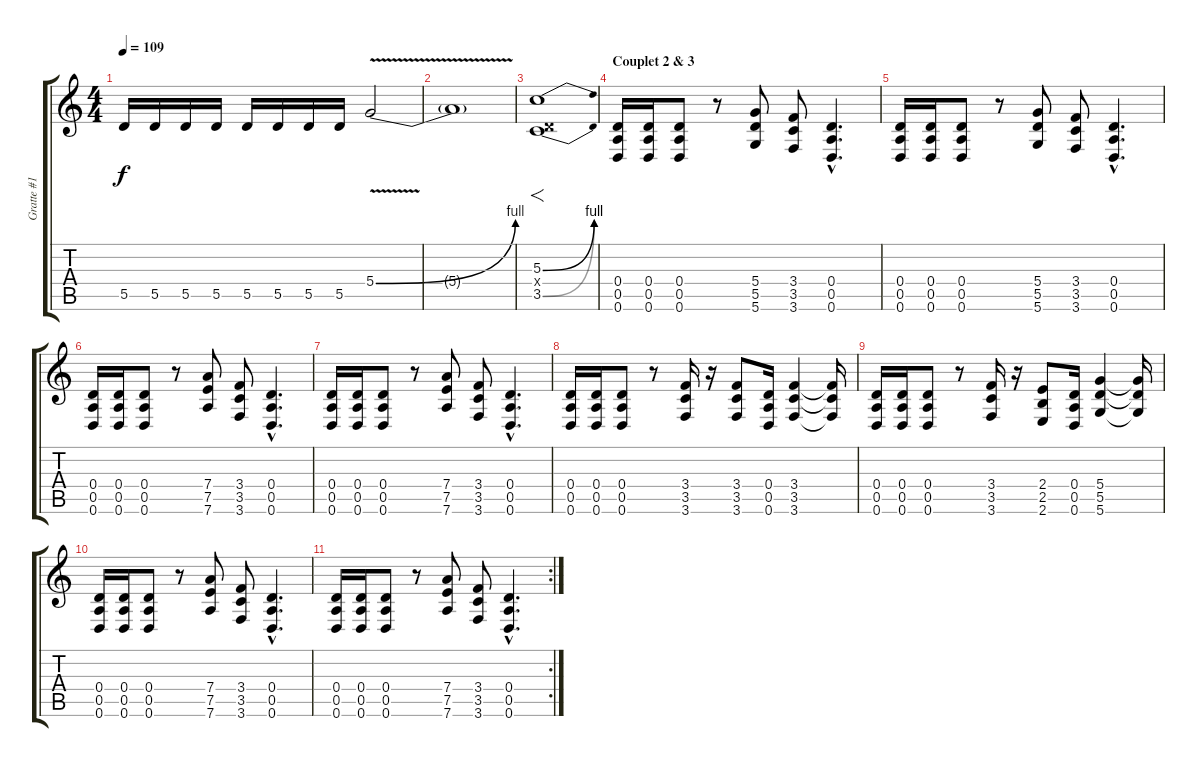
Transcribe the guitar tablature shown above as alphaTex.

\track ("Gratte #1" "Gratte #1") {instrument distortionguitar}
\staff {score tabs}
\tuning (E4 B3 G3 D3 A2 D2) {hide}
\ts (4 4)
\tempo 109
\clef g2
\ks c
5.5.16{dy f} 5.5.16 5.5.16 5.5.16 5.5.16 5.5.16 5.5.16 5.5.16 5.4{be (bend 0 0 60 4) v}.2 |
5.4{t}.1 |
(5.3{be (bend 0 0 60 4)} 0.4{x} 3.5{be (bend 0 0 60 4)}).1{f} |
\section ("" "Couplet 2 & 3")
(0.4 0.5 0.6).16 (0.4 0.5 0.6).16 (0.4 0.5 0.6).8 r.8 (5.4 5.5 5.6).8 (3.4 3.5 3.6).8 (0.4{hac} 0.5{hac} 0.6{hac}).4{d} |
(0.4 0.5 0.6).16 (0.4 0.5 0.6).16 (0.4 0.5 0.6).8 r.8 (5.4 5.5 5.6).8 (3.4 3.5 3.6).8 (0.4{hac} 0.5{hac} 0.6{hac}).4{d} |
(0.4 0.5 0.6).16 (0.4 0.5 0.6).16 (0.4 0.5 0.6).8 r.8 (7.4 7.5 7.6).8 (3.4 3.5 3.6).8 (0.4{hac} 0.5{hac} 0.6{hac}).4{d} |
(0.4 0.5 0.6).16 (0.4 0.5 0.6).16 (0.4 0.5 0.6).8 r.8 (7.4 7.5 7.6).8 (3.4 3.5 3.6).8 (0.4{hac} 0.5{hac} 0.6{hac}).4{d} |
(0.4 0.5 0.6).16 (0.4 0.5 0.6).16 (0.4 0.5 0.6).8 r.8 (3.4 3.5 3.6).16 r.16 (3.4 3.5 3.6).8 (0.4 0.5 0.6).16 (3.4 3.5 3.6).4 (3.4{t} 3.5{t} 3.6{t}).16 |
(0.4 0.5 0.6).16 (0.4 0.5 0.6).16 (0.4 0.5 0.6).8 r.8 (3.4 3.5 3.6).16 r.16 (2.4 2.5 2.6).8 (0.4 0.5 0.6).16 (5.4 5.5 5.6).4 (5.4{t} 5.5{t} 5.6{t}).16 |
(0.4 0.5 0.6).16 (0.4 0.5 0.6).16 (0.4 0.5 0.6).8 r.8 (7.4 7.5 7.6).8 (3.4 3.5 3.6).8 (0.4{hac} 0.5{hac} 0.6{hac}).4{d} |
\rc 2
(0.4 0.5 0.6).16 (0.4 0.5 0.6).16 (0.4 0.5 0.6).8 r.8 (7.4 7.5 7.6).8 (3.4 3.5 3.6).8 (0.4{hac} 0.5{hac} 0.6{hac}).4{d}
